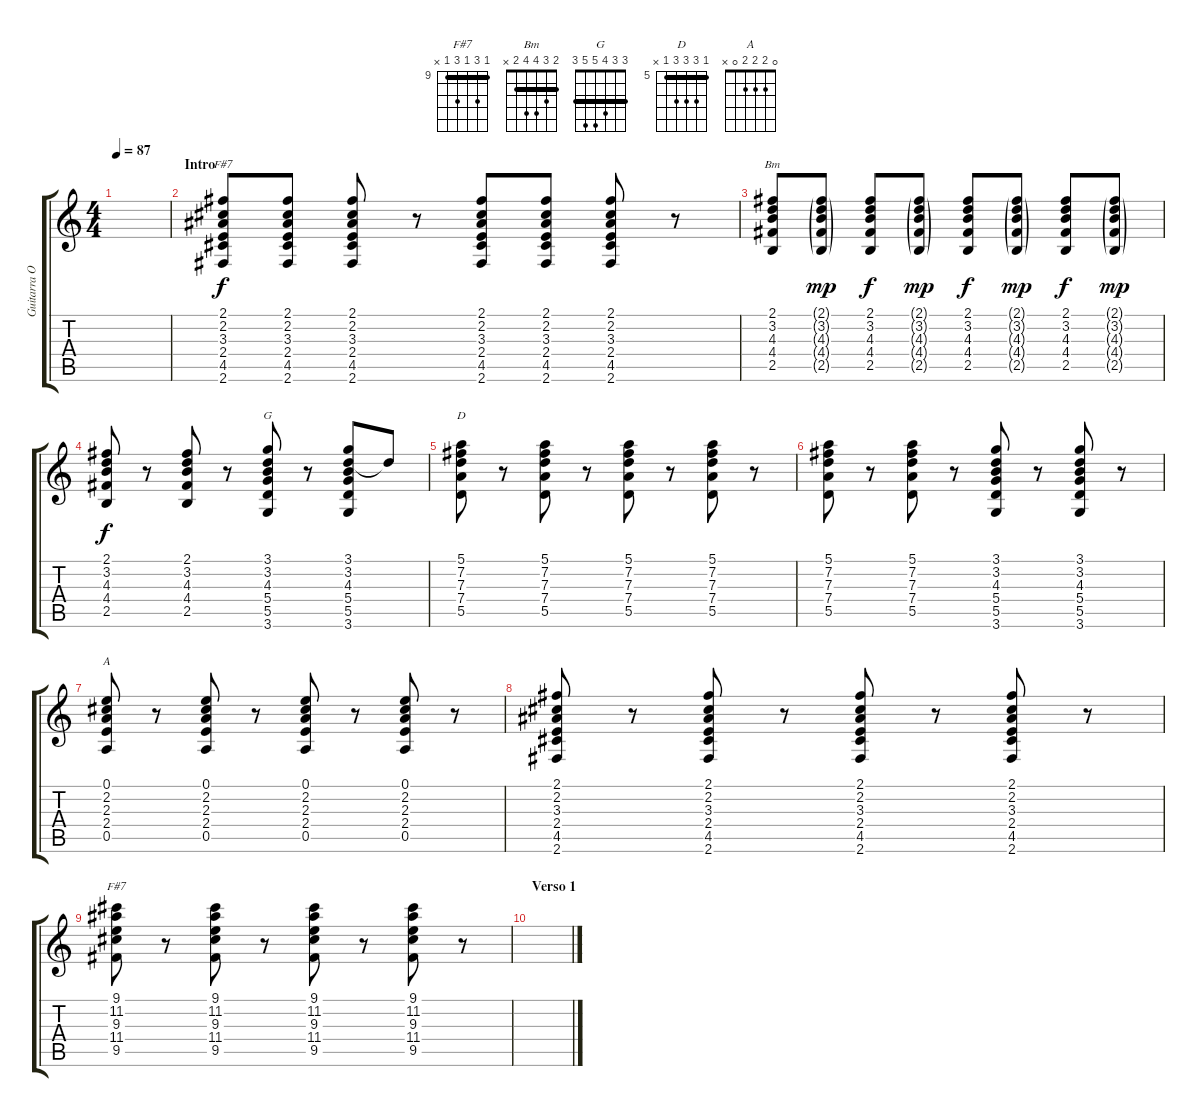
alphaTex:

\track ("Guitarra OD" "Guitarra O") {instrument distortionguitar}
\staff {score tabs}
\tuning (E4 B3 G3 D3 A2 E2) {hide}
\chord ("F#7" 2 2 3 2 4 2) {barre 2}
\chord ("Bm" 2 3 4 4 2 x) {barre 2}
\chord ("G" 3 3 4 5 5 3) {barre 3}
\chord ("D" 5 7 7 7 5 x) {firstfret 5 barre 5}
\chord ("A" 0 2 2 2 0 x)
\chord ("F#7" 9 11 9 11 9 x) {firstfret 9 barre 9}
\ts (4 4)
\tempo 87
\clef g2
\ks c
|
\section ("" "Intro")
(2.1 2.2 3.3 2.4 4.5 2.6).8{ch "F#7"} (2.1 2.2 3.3 2.4 4.5 2.6).8 (2.1 2.2 3.3 2.4 4.5 2.6).8 r.8 (2.1 2.2 3.3 2.4 4.5 2.6).8 (2.1 2.2 3.3 2.4 4.5 2.6).8 (2.1 2.2 3.3 2.4 4.5 2.6).8 r.8 |
(2.1 3.2 4.3 4.4 2.5).8{ch "Bm"} (2.1{g} 3.2{g} 4.3{g} 4.4{g} 2.5{g}).8{dy mp} (2.1 3.2 4.3 4.4 2.5).8{dy f} (2.1{g} 3.2{g} 4.3{g} 4.4{g} 2.5{g}).8{dy mp} (2.1 3.2 4.3 4.4 2.5).8{dy f} (2.1{g} 3.2{g} 4.3{g} 4.4{g} 2.5{g}).8{dy mp} (2.1 3.2 4.3 4.4 2.5).8{dy f} (2.1{g} 3.2{g} 4.3{g} 4.4{g} 2.5{g}).8{dy mp} |
(2.1 3.2 4.3 4.4 2.5).8{dy f} r.8 (2.1 3.2 4.3 4.4 2.5).8 r.8 (3.1 3.2 4.3 5.4 5.5 3.6).8{ch "G"} r.8 (3.1 3.2 4.3 5.4 5.5 3.6).8 3.2{t}.8 |
(5.1 7.2 7.3 7.4 5.5).8{ch "D"} r.8 (5.1 7.2 7.3 7.4 5.5).8 r.8 (5.1 7.2 7.3 7.4 5.5).8 r.8 (5.1 7.2 7.3 7.4 5.5).8 r.8 |
(5.1 7.2 7.3 7.4 5.5).8 r.8 (5.1 7.2 7.3 7.4 5.5).8 r.8 (3.1 3.2 4.3 5.4 5.5 3.6).8 r.8 (3.1 3.2 4.3 5.4 5.5 3.6).8 r.8 |
(0.1 2.2 2.3 2.4 0.5).8{ch "A"} r.8 (0.1 2.2 2.3 2.4 0.5).8 r.8 (0.1 2.2 2.3 2.4 0.5).8 r.8 (0.1 2.2 2.3 2.4 0.5).8 r.8 |
(2.1 2.2 3.3 2.4 4.5 2.6).8 r.8 (2.1 2.2 3.3 2.4 4.5 2.6).8 r.8 (2.1 2.2 3.3 2.4 4.5 2.6).8 r.8 (2.1 2.2 3.3 2.4 4.5 2.6).8 r.8 |
(9.1 11.2 9.3 11.4 9.5).8{ch "F#7"} r.8 (9.1 11.2 9.3 11.4 9.5).8 r.8 (9.1 11.2 9.3 11.4 9.5).8 r.8 (9.1 11.2 9.3 11.4 9.5).8 r.8 |
\section ("" "Verso 1")
